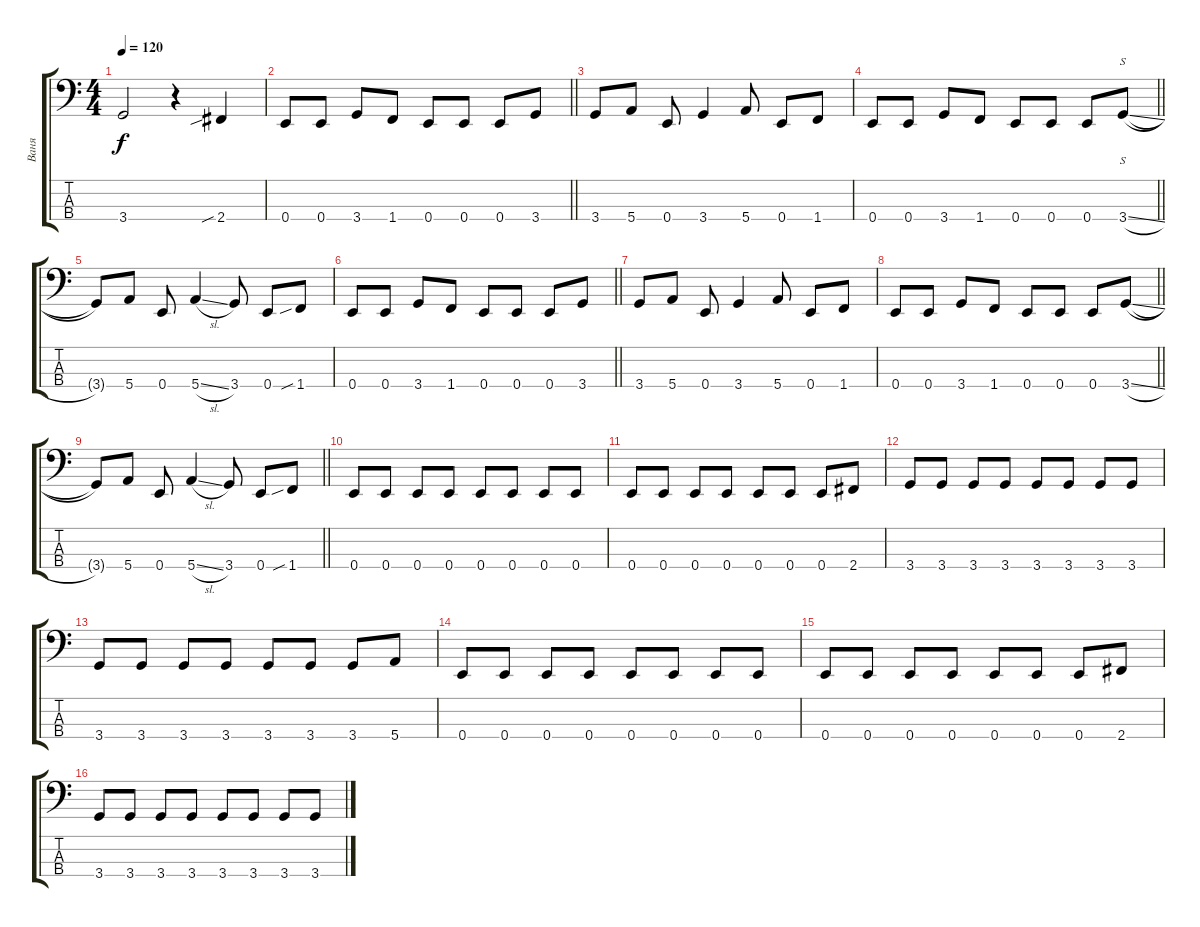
\track ("Ваня" "Ваня") {instrument electricbassfinger}
\staff {score tabs}
\tuning (G2 D2 A1 E1) {hide}
\ts (4 4)
\tempo 120
\clef f4
\ks c
3.4{t}.2{dy f} r.4 2.4{sib}.4 |
\barLineRight lightlight
0.4.8 0.4.8 3.4.8 1.4.8 0.4.8 0.4.8 0.4.8 3.4.8 |
3.4.8 5.4.8 0.4.8 3.4.4 5.4.8 0.4.8 1.4.8 |
\barLineRight lightlight
0.4.8 0.4.8 3.4.8 1.4.8 0.4.8 0.4.8 0.4.8 3.4{sl}.8{s} |
3.4{t}.8 5.4.8 0.4.8 5.4{sl}.4 3.4.8 0.4.8 1.4{sib}.8 |
\barLineRight lightlight
0.4.8 0.4.8 3.4.8 1.4.8 0.4.8 0.4.8 0.4.8 3.4.8 |
3.4.8 5.4.8 0.4.8 3.4.4 5.4.8 0.4.8 1.4.8 |
\barLineRight lightlight
0.4.8 0.4.8 3.4.8 1.4.8 0.4.8 0.4.8 0.4.8 3.4{sl}.8 |
\barLineRight lightlight
3.4{t}.8 5.4.8 0.4.8 5.4{sl}.4 3.4.8 0.4.8 1.4{sib}.8 |
0.4.8 0.4.8 0.4.8 0.4.8 0.4.8 0.4.8 0.4.8 0.4.8 |
0.4.8 0.4.8 0.4.8 0.4.8 0.4.8 0.4.8 0.4.8 2.4.8 |
3.4.8 3.4.8 3.4.8 3.4.8 3.4.8 3.4.8 3.4.8 3.4.8 |
3.4.8 3.4.8 3.4.8 3.4.8 3.4.8 3.4.8 3.4.8 5.4.8 |
0.4.8 0.4.8 0.4.8 0.4.8 0.4.8 0.4.8 0.4.8 0.4.8 |
0.4.8 0.4.8 0.4.8 0.4.8 0.4.8 0.4.8 0.4.8 2.4.8 |
3.4.8 3.4.8 3.4.8 3.4.8 3.4.8 3.4.8 3.4.8 3.4.8
